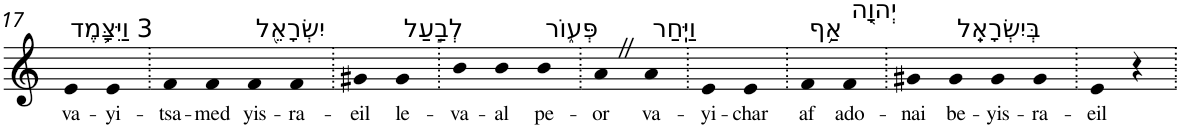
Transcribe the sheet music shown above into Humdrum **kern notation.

**kern	**text
*part1	*part1
*staff1	*staff1
*I"Piano	*
*I'Pno	*
!!LO:PB:g=z
*clefG2	*
*k[]	*
=17	=17
!LO:TX:a:t=3 וַיִּצָּ֥מֶד	!
!	!LO:LY:b
4e	va-
!	!LO:LY:b
4e	-yi-
=18.	=18.
!	!LO:LY:b
4f	-tsa-
!	!LO:LY:b
4f	-med
!LO:TX:a:t=יִשְׂרָאֵ֖ל	!
!	!LO:LY:b
4f	yis-
!	!LO:LY:b
4f	-ra-
=19.	=19.
!	!LO:LY:b
4g#X	-eil
!LO:TX:a:t=לְבַ֣עַל	!
!	!LO:LY:b
4g#	le-
=20.	=20.
!	!LO:LY:b
4b	-va-
!	!LO:LY:b
4b	-al
!LO:TX:a:t=פְּע֑וֹר	!
!	!LO:LY:b
4b	pe-
=21.	=21.
!	!LO:LY:b
4aZ	-or
!LO:TX:a:t=וַיִּֽחַר	!
!	!LO:LY:b
4a	va-
=22.	=22.
!	!LO:LY:b
4e	-yi-
!	!LO:LY:b
4e	-char
=23.	=23.
!LO:TX:a:t=אַ֥ף	!
!	!LO:LY:b
4f	af
!LO:TX:a:t=יְהוָ֖ה	!
!	!LO:LY:b
4f	ado-
=24.	=24.
!	!LO:LY:b
4g#X	-nai
!LO:TX:a:t=בְּיִשְׂרָאֵֽל	!
!	!LO:LY:b
4g#	be-
!	!LO:LY:b
4g#	-yis-
!	!LO:LY:b
4g#	-ra-
=25.	=25.
!	!LO:LY:b
4e	-eil
4r	.
=.	=.
*-	*-
